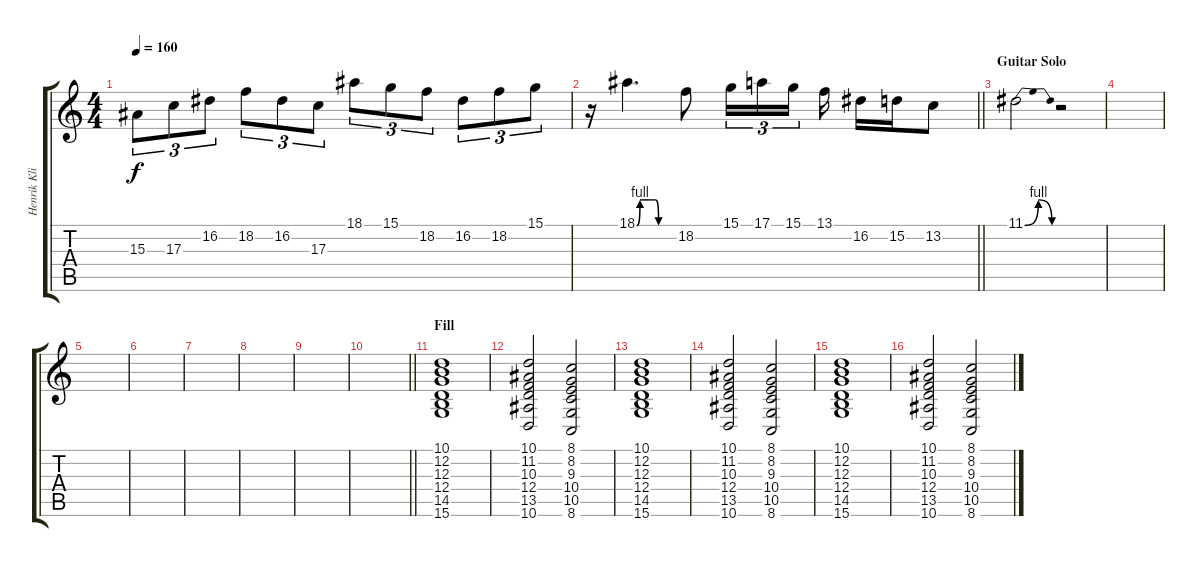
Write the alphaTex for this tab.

\track ("Henrik Klingenberg" "Henrik Kli") {instrument acousticgrandpiano}
\staff {score tabs}
\tuning (E4 B3 G3 D3 A2 E2) {hide}
\ts (4 4)
\tempo 160
\clef g2
\ks c
15.3.8{tu (3 2) dy f} 17.3.8{tu (3 2)} 16.2.8{tu (3 2)} 18.2.8{tu (3 2)} 16.2.8{tu (3 2)} 17.3.8{tu (3 2)} 18.1.8{tu (3 2)} 15.1.8{tu (3 2)} 18.2.8{tu (3 2)} 16.2.8{tu (3 2)} 18.2.8{tu (3 2)} 15.1.8{tu (3 2)} |
\barLineRight lightlight
r.16 18.1{be (custom 0 0 5 4 10 4 20 4 25 4 30 4 35 0 60 0)}.4{d} 18.2.8 15.1.16{tu (3 2)} 17.1.16{tu (3 2)} 15.1.16{tu (3 2) beam splitsecondary} 13.1.16{beam split} 16.2.16 15.2.16 13.2.8 |
\section ("" "Guitar Solo")
11.1{be (bendrelease 0 0 5 4 15 4 60 0)}.2 r.2 |
|
|
|
|
|
|
\barLineRight lightlight
|
\section ("" "Fill")
(10.1 12.2 12.3 12.4 14.5 15.6).1{volume 14 instrument stringensemble1} |
(10.1 11.2 10.3 12.4 13.5 10.6).2 (8.1 8.2 9.3 10.4 10.5 8.6).2 |
(10.1 12.2 12.3 12.4 14.5 15.6).1 |
(10.1 11.2 10.3 12.4 13.5 10.6).2 (8.1 8.2 9.3 10.4 10.5 8.6).2 |
(10.1 12.2 12.3 12.4 14.5 15.6).1 |
(10.1 11.2 10.3 12.4 13.5 10.6).2 (8.1 8.2 9.3 10.4 10.5 8.6).2
